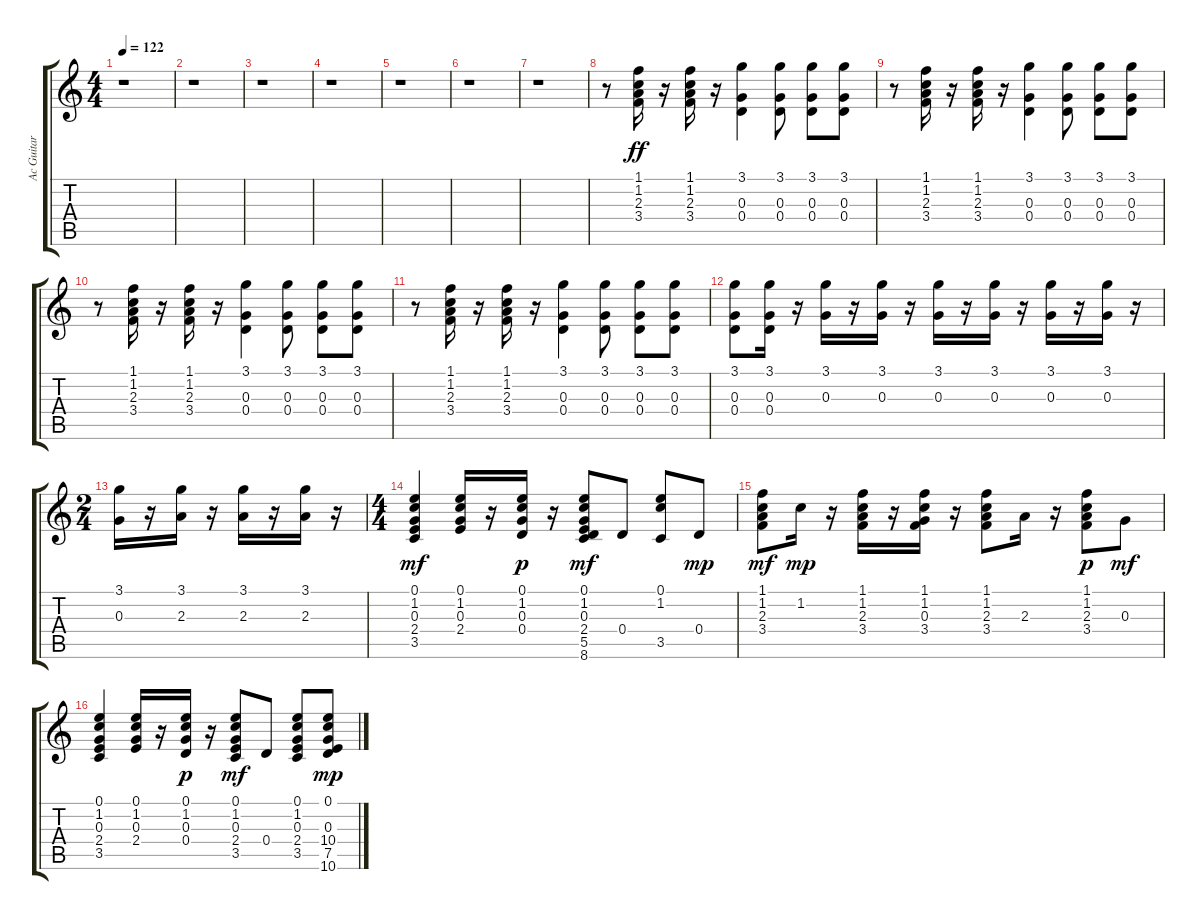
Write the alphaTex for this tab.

\track ("Ac Guitar 1" "Ac Guitar ") {instrument acousticguitarsteel}
\staff {score tabs}
\tuning (E4 B3 G3 D3 A2 E2) {hide}
\ts (4 4)
\tempo 122
\clef g2
\ks c
r.1{dy ff} |
r.1 |
r.1 |
r.1 |
r.1 |
r.1 |
r.1 |
r.8 (1.1 1.2 2.3 3.4).16 r.16 (1.1 1.2 2.3 3.4).16 r.16 (3.1 0.3 0.4).4 (3.1 0.3 0.4).8 (3.1 0.3 0.4).8 (3.1 0.3 0.4).8 |
r.8 (1.1 1.2 2.3 3.4).16 r.16 (1.1 1.2 2.3 3.4).16 r.16 (3.1 0.3 0.4).4 (3.1 0.3 0.4).8 (3.1 0.3 0.4).8 (3.1 0.3 0.4).8 |
r.8 (1.1 1.2 2.3 3.4).16 r.16 (1.1 1.2 2.3 3.4).16 r.16 (3.1 0.3 0.4).4 (3.1 0.3 0.4).8 (3.1 0.3 0.4).8 (3.1 0.3 0.4).8 |
r.8 (1.1 1.2 2.3 3.4).16 r.16 (1.1 1.2 2.3 3.4).16 r.16 (3.1 0.3 0.4).4 (3.1 0.3 0.4).8 (3.1 0.3 0.4).8 (3.1 0.3 0.4).8 |
(3.1 0.3 0.4).8 (3.1 0.3 0.4).16 r.16 (3.1 0.3).16 r.16 (3.1 0.3).16 r.16 (3.1 0.3).16 r.16 (3.1 0.3).16 r.16 (3.1 0.3).16 r.16 (3.1 0.3).16 r.16 |
\ts (2 4)
(3.1 0.3).16 r.16 (3.1 2.3).16 r.16 (3.1 2.3).16 r.16 (3.1 2.3).16 r.16 |
\ts (4 4)
(0.1 1.2 0.3 2.4 3.5).4{dy mf} (0.1 1.2 0.3 2.4).16 r.16 (0.1 1.2 0.3 0.4).16{dy p} r.16 (0.1 1.2 0.3 2.4 5.5 8.6).8{dy mf} 0.4.8 (0.1 1.2 3.5).8 0.4.8{dy mp} |
(1.1 1.2 2.3 3.4).8{dy mf} 1.2.16{dy mp} r.16 (1.1 1.2 2.3 3.4).16 r.16 (1.1 1.2 0.3 3.4).16 r.16 (1.1 1.2 2.3 3.4).8 2.3.16 r.16 (1.1 1.2 2.3 3.4).8{dy p} 0.3.8{dy mf} |
(0.1 1.2 0.3 2.4 3.5).4 (0.1 1.2 0.3 2.4).16 r.16 (0.1 1.2 0.3 0.4).16{dy p} r.16 (0.1 1.2 0.3 2.4 3.5).8{dy mf} 0.4.8 (0.1 1.2 0.3 2.4 3.5).8 (0.1 0.3 10.4 7.5 10.6).8{dy mp}
